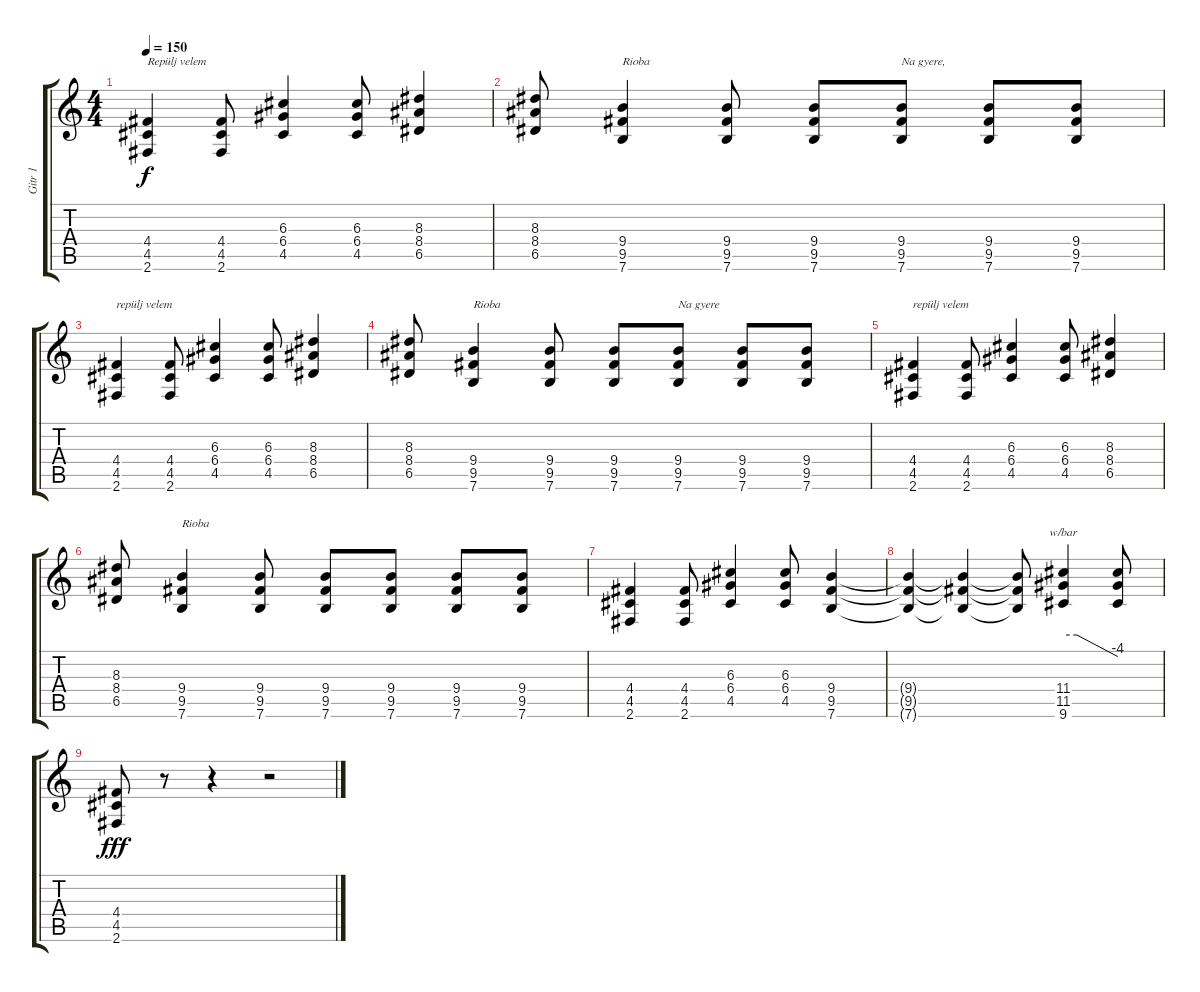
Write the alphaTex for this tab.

\track ("Gitr 1" "Gitr 1") {instrument overdrivenguitar}
\staff {score tabs}
\tuning (E4 B3 G3 D3 A2 E2) {hide}
\ts (4 4)
\tempo 150
\clef g2
\ks c
(4.4 4.5 2.6).4{txt "Repülj velem" dy f} (4.4 4.5 2.6).8 (6.3 6.4 4.5).4 (6.3 6.4 4.5).8 (8.3 8.4 6.5).4 |
(8.3 8.4 6.5).8 (9.4 9.5 7.6).4{txt "Rioba"} (9.4 9.5 7.6).8 (9.4 9.5 7.6).8 (9.4 9.5 7.6).8{txt "Na gyere,"} (9.4 9.5 7.6).8 (9.4 9.5 7.6).8 |
(4.4 4.5 2.6).4{txt "repülj velem"} (4.4 4.5 2.6).8 (6.3 6.4 4.5).4 (6.3 6.4 4.5).8 (8.3 8.4 6.5).4 |
(8.3 8.4 6.5).8 (9.4 9.5 7.6).4{txt "Rioba"} (9.4 9.5 7.6).8 (9.4 9.5 7.6).8 (9.4 9.5 7.6).8{txt "Na gyere"} (9.4 9.5 7.6).8 (9.4 9.5 7.6).8 |
(4.4 4.5 2.6).4{txt "repülj velem"} (4.4 4.5 2.6).8 (6.3 6.4 4.5).4 (6.3 6.4 4.5).8 (8.3 8.4 6.5).4 |
(8.3 8.4 6.5).8 (9.4 9.5 7.6).4{txt "Rioba"} (9.4 9.5 7.6).8 (9.4 9.5 7.6).8 (9.4 9.5 7.6).8 (9.4 9.5 7.6).8 (9.4 9.5 7.6).8 |
(4.4 4.5 2.6).4 (4.4 4.5 2.6).8 (6.3 6.4 4.5).4 (6.3 6.4 4.5).8 (9.4 9.5 7.6).4 |
(9.4{t} 9.5{t} 7.6{t}).4 (9.4{t} 9.5{t} 7.6{t}).4 (9.4{t} 9.5{t} 7.6{t}).8 (11.4 11.5 9.6).4{tbe (custom default 0 0 15 0 60 -16)} (11.4{t} 11.5{t} 9.6{t}).8 |
(4.4 4.5 2.6).8{dy fff} r.8 r.4 r.2
